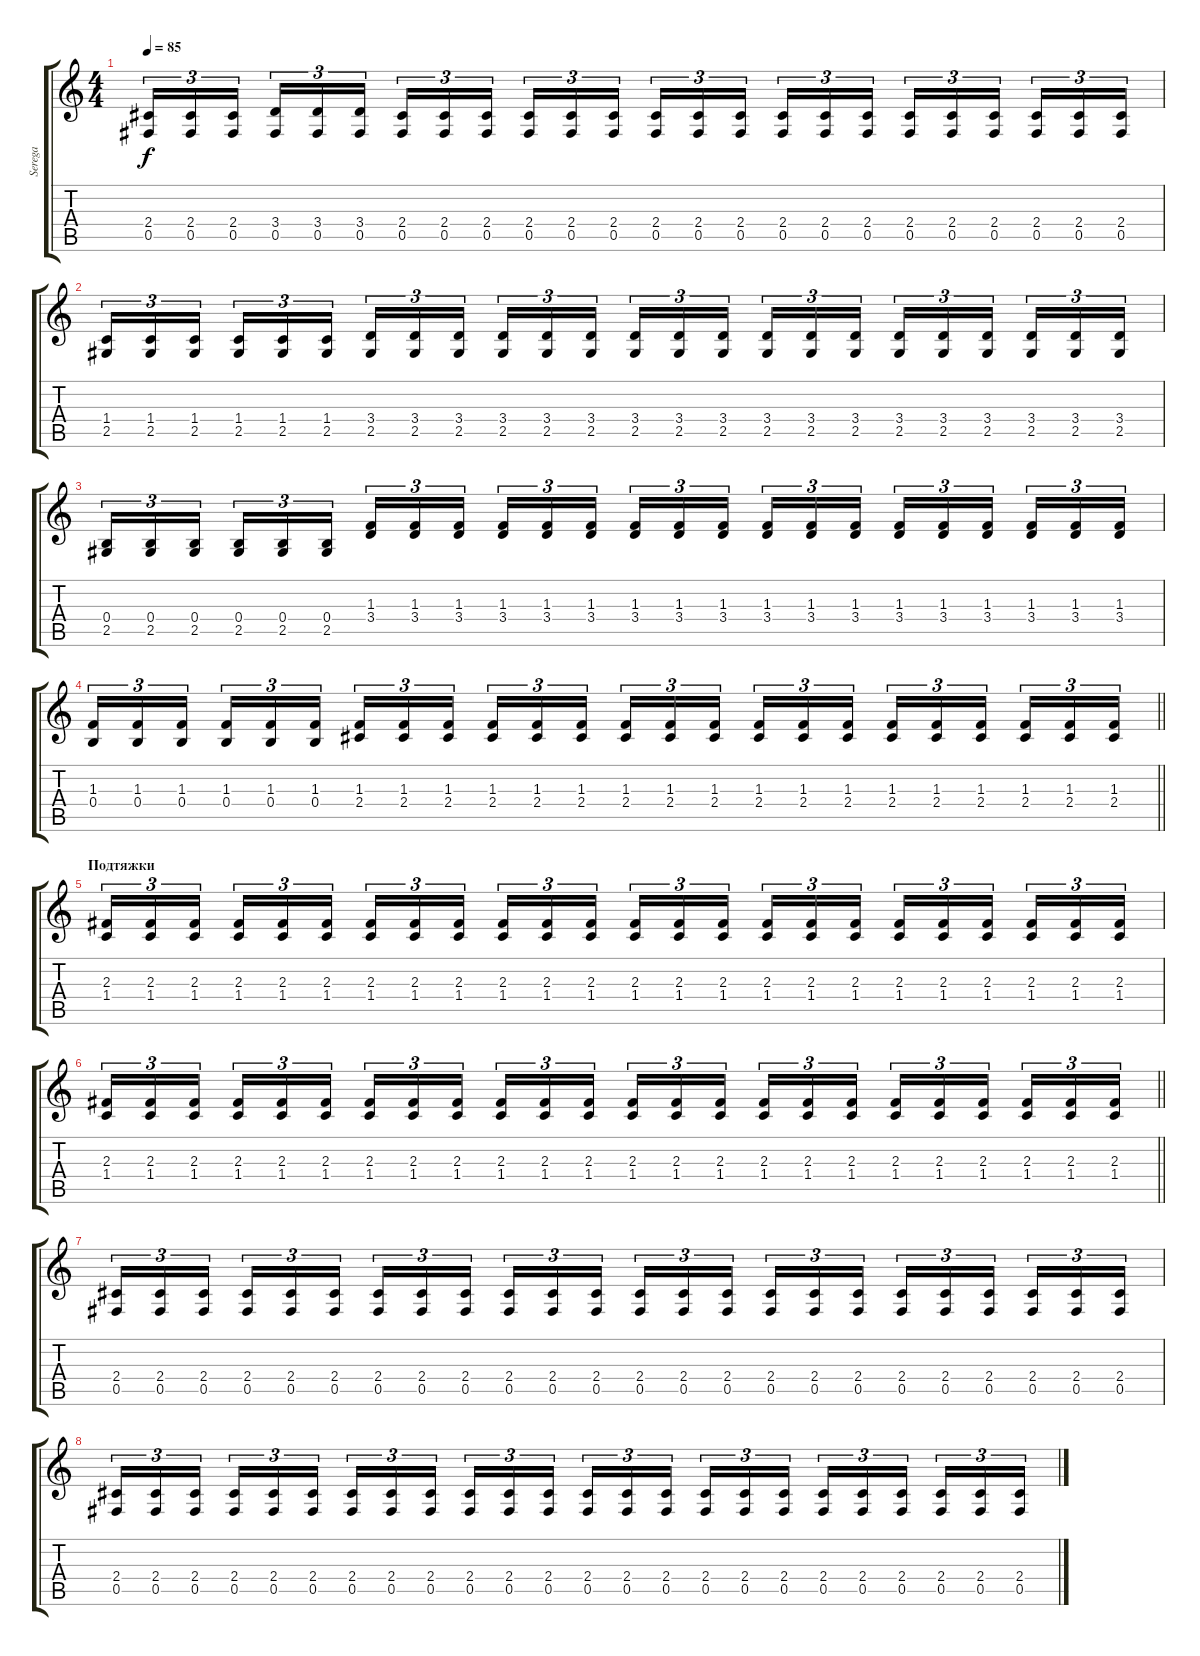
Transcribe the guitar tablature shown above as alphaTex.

\track ("Serega" "Serega") {instrument distortionguitar}
\staff {score tabs}
\tuning (Db4 Ab3 E3 B2 Gb2 Db2) {hide}
\ts (4 4)
\tempo 85
\clef g2
\ks c
(2.4 0.5).16{tu (3 2) dy f} (2.4 0.5).16{tu (3 2)} (2.4 0.5).16{tu (3 2) beam splitsecondary} (3.4 0.5).16{tu (3 2)} (3.4 0.5).16{tu (3 2)} (3.4 0.5).16{tu (3 2)} (2.4 0.5).16{tu (3 2)} (2.4 0.5).16{tu (3 2)} (2.4 0.5).16{tu (3 2) beam splitsecondary} (2.4 0.5).16{tu (3 2)} (2.4 0.5).16{tu (3 2)} (2.4 0.5).16{tu (3 2)} (2.4 0.5).16{tu (3 2)} (2.4 0.5).16{tu (3 2)} (2.4 0.5).16{tu (3 2) beam splitsecondary} (2.4 0.5).16{tu (3 2)} (2.4 0.5).16{tu (3 2)} (2.4 0.5).16{tu (3 2)} (2.4 0.5).16{tu (3 2)} (2.4 0.5).16{tu (3 2)} (2.4 0.5).16{tu (3 2) beam splitsecondary} (2.4 0.5).16{tu (3 2)} (2.4 0.5).16{tu (3 2)} (2.4 0.5).16{tu (3 2)} |
(1.4 2.5).16{tu (3 2)} (1.4 2.5).16{tu (3 2)} (1.4 2.5).16{tu (3 2) beam splitsecondary} (1.4 2.5).16{tu (3 2)} (1.4 2.5).16{tu (3 2)} (1.4 2.5).16{tu (3 2)} (3.4 2.5).16{tu (3 2)} (3.4 2.5).16{tu (3 2)} (3.4 2.5).16{tu (3 2) beam splitsecondary} (3.4 2.5).16{tu (3 2)} (3.4 2.5).16{tu (3 2)} (3.4 2.5).16{tu (3 2)} (3.4 2.5).16{tu (3 2)} (3.4 2.5).16{tu (3 2)} (3.4 2.5).16{tu (3 2) beam splitsecondary} (3.4 2.5).16{tu (3 2)} (3.4 2.5).16{tu (3 2)} (3.4 2.5).16{tu (3 2)} (3.4 2.5).16{tu (3 2)} (3.4 2.5).16{tu (3 2)} (3.4 2.5).16{tu (3 2) beam splitsecondary} (3.4 2.5).16{tu (3 2)} (3.4 2.5).16{tu (3 2)} (3.4 2.5).16{tu (3 2)} |
(0.4 2.5).16{tu (3 2)} (0.4 2.5).16{tu (3 2)} (0.4 2.5).16{tu (3 2) beam splitsecondary} (0.4 2.5).16{tu (3 2)} (0.4 2.5).16{tu (3 2)} (0.4 2.5).16{tu (3 2)} (1.3 3.4).16{tu (3 2)} (1.3 3.4).16{tu (3 2)} (1.3 3.4).16{tu (3 2) beam splitsecondary} (1.3 3.4).16{tu (3 2)} (1.3 3.4).16{tu (3 2)} (1.3 3.4).16{tu (3 2)} (1.3 3.4).16{tu (3 2)} (1.3 3.4).16{tu (3 2)} (1.3 3.4).16{tu (3 2) beam splitsecondary} (1.3 3.4).16{tu (3 2)} (1.3 3.4).16{tu (3 2)} (1.3 3.4).16{tu (3 2)} (1.3 3.4).16{tu (3 2)} (1.3 3.4).16{tu (3 2)} (1.3 3.4).16{tu (3 2) beam splitsecondary} (1.3 3.4).16{tu (3 2)} (1.3 3.4).16{tu (3 2)} (1.3 3.4).16{tu (3 2)} |
\barLineRight lightlight
(1.3 0.4).16{tu (3 2)} (1.3 0.4).16{tu (3 2)} (1.3 0.4).16{tu (3 2) beam splitsecondary} (1.3 0.4).16{tu (3 2)} (1.3 0.4).16{tu (3 2)} (1.3 0.4).16{tu (3 2)} (1.3 2.4).16{tu (3 2)} (1.3 2.4).16{tu (3 2)} (1.3 2.4).16{tu (3 2) beam splitsecondary} (1.3 2.4).16{tu (3 2)} (1.3 2.4).16{tu (3 2)} (1.3 2.4).16{tu (3 2)} (1.3 2.4).16{tu (3 2)} (1.3 2.4).16{tu (3 2)} (1.3 2.4).16{tu (3 2) beam splitsecondary} (1.3 2.4).16{tu (3 2)} (1.3 2.4).16{tu (3 2)} (1.3 2.4).16{tu (3 2)} (1.3 2.4).16{tu (3 2)} (1.3 2.4).16{tu (3 2)} (1.3 2.4).16{tu (3 2) beam splitsecondary} (1.3 2.4).16{tu (3 2)} (1.3 2.4).16{tu (3 2)} (1.3 2.4).16{tu (3 2)} |
\section ("" "Подтяжки")
(2.3 1.4).16{tu (3 2)} (2.3 1.4).16{tu (3 2)} (2.3 1.4).16{tu (3 2) beam splitsecondary} (2.3 1.4).16{tu (3 2)} (2.3 1.4).16{tu (3 2)} (2.3 1.4).16{tu (3 2)} (2.3 1.4).16{tu (3 2)} (2.3 1.4).16{tu (3 2)} (2.3 1.4).16{tu (3 2) beam splitsecondary} (2.3 1.4).16{tu (3 2)} (2.3 1.4).16{tu (3 2)} (2.3 1.4).16{tu (3 2)} (2.3 1.4).16{tu (3 2)} (2.3 1.4).16{tu (3 2)} (2.3 1.4).16{tu (3 2) beam splitsecondary} (2.3 1.4).16{tu (3 2)} (2.3 1.4).16{tu (3 2)} (2.3 1.4).16{tu (3 2)} (2.3 1.4).16{tu (3 2)} (2.3 1.4).16{tu (3 2)} (2.3 1.4).16{tu (3 2) beam splitsecondary} (2.3 1.4).16{tu (3 2)} (2.3 1.4).16{tu (3 2)} (2.3 1.4).16{tu (3 2)} |
\barLineRight lightlight
(2.3 1.4).16{tu (3 2)} (2.3 1.4).16{tu (3 2)} (2.3 1.4).16{tu (3 2) beam splitsecondary} (2.3 1.4).16{tu (3 2)} (2.3 1.4).16{tu (3 2)} (2.3 1.4).16{tu (3 2)} (2.3 1.4).16{tu (3 2)} (2.3 1.4).16{tu (3 2)} (2.3 1.4).16{tu (3 2) beam splitsecondary} (2.3 1.4).16{tu (3 2)} (2.3 1.4).16{tu (3 2)} (2.3 1.4).16{tu (3 2)} (2.3 1.4).16{tu (3 2)} (2.3 1.4).16{tu (3 2)} (2.3 1.4).16{tu (3 2) beam splitsecondary} (2.3 1.4).16{tu (3 2)} (2.3 1.4).16{tu (3 2)} (2.3 1.4).16{tu (3 2)} (2.3 1.4).16{tu (3 2)} (2.3 1.4).16{tu (3 2)} (2.3 1.4).16{tu (3 2) beam splitsecondary} (2.3 1.4).16{tu (3 2)} (2.3 1.4).16{tu (3 2)} (2.3 1.4).16{tu (3 2)} |
\section ("" "")
(2.4 0.5).16{tu (3 2)} (2.4 0.5).16{tu (3 2)} (2.4 0.5).16{tu (3 2) beam splitsecondary} (2.4 0.5).16{tu (3 2)} (2.4 0.5).16{tu (3 2)} (2.4 0.5).16{tu (3 2)} (2.4 0.5).16{tu (3 2)} (2.4 0.5).16{tu (3 2)} (2.4 0.5).16{tu (3 2) beam splitsecondary} (2.4 0.5).16{tu (3 2)} (2.4 0.5).16{tu (3 2)} (2.4 0.5).16{tu (3 2)} (2.4 0.5).16{tu (3 2)} (2.4 0.5).16{tu (3 2)} (2.4 0.5).16{tu (3 2) beam splitsecondary} (2.4 0.5).16{tu (3 2)} (2.4 0.5).16{tu (3 2)} (2.4 0.5).16{tu (3 2)} (2.4 0.5).16{tu (3 2)} (2.4 0.5).16{tu (3 2)} (2.4 0.5).16{tu (3 2) beam splitsecondary} (2.4 0.5).16{tu (3 2)} (2.4 0.5).16{tu (3 2)} (2.4 0.5).16{tu (3 2)} |
(2.4 0.5).16{tu (3 2)} (2.4 0.5).16{tu (3 2)} (2.4 0.5).16{tu (3 2) beam splitsecondary} (2.4 0.5).16{tu (3 2)} (2.4 0.5).16{tu (3 2)} (2.4 0.5).16{tu (3 2)} (2.4 0.5).16{tu (3 2)} (2.4 0.5).16{tu (3 2)} (2.4 0.5).16{tu (3 2) beam splitsecondary} (2.4 0.5).16{tu (3 2)} (2.4 0.5).16{tu (3 2)} (2.4 0.5).16{tu (3 2)} (2.4 0.5).16{tu (3 2)} (2.4 0.5).16{tu (3 2)} (2.4 0.5).16{tu (3 2) beam splitsecondary} (2.4 0.5).16{tu (3 2)} (2.4 0.5).16{tu (3 2)} (2.4 0.5).16{tu (3 2)} (2.4 0.5).16{tu (3 2)} (2.4 0.5).16{tu (3 2)} (2.4 0.5).16{tu (3 2) beam splitsecondary} (2.4 0.5).16{tu (3 2)} (2.4 0.5).16{tu (3 2)} (2.4 0.5).16{tu (3 2)}
